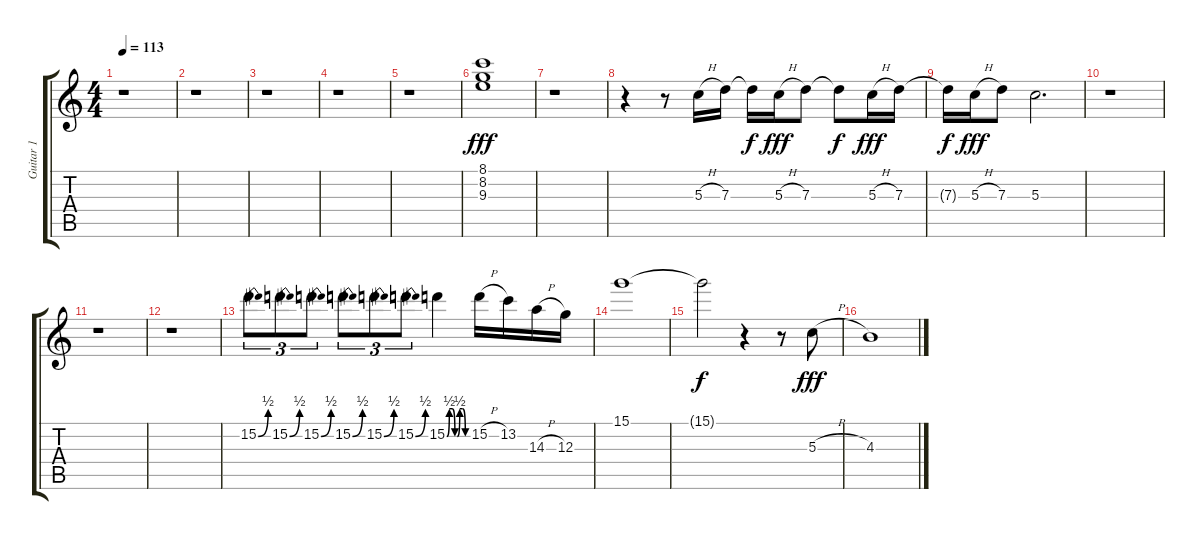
\track ("Guitar 1" "Guitar 1") {instrument distortionguitar}
\staff {score tabs}
\tuning (E4 B3 G3 D3 A2 E2) {hide}
\ts (4 4)
\tempo 113
\clef g2
\ks c
r.1{dy f} |
r.1 |
r.1 |
r.1 |
r.1 |
(8.1 8.2 9.3).1{dy fff} |
r.1 |
r.4 r.8 5.3{h}.16 7.3.16 7.3{t}.16{dy f} 5.3{h}.16{dy fff} 7.3.8 7.3{t}.8{dy f} 5.3{h}.16{dy fff} 7.3.16 |
7.3{t}.16{dy f} 5.3{h}.16{dy fff} 7.3.8 5.3.2{d} |
r.1 |
r.1 |
r.1 |
15.2{be (bend 0 0 60 2)}.8{tu (3 2)} 15.2{be (bend 0 0 60 2)}.8{tu (3 2)} 15.2{be (bend 0 0 60 2)}.8{tu (3 2)} 15.2{be (bend 0 0 60 2)}.8{tu (3 2)} 15.2{be (bend 0 0 60 2)}.8{tu (3 2)} 15.2{be (bend 0 0 60 2)}.8{tu (3 2)} 15.2{be (custom 0 0 7 2 15 2 23 0 30 0 37 2 45 2 53 0 60 0)}.4 15.2{h}.16 13.2.16 14.3{h}.16 12.3.16 |
15.1.1 |
15.1{t}.2{dy f} r.4 r.8 5.3{h}.8{dy fff} |
4.3.1
